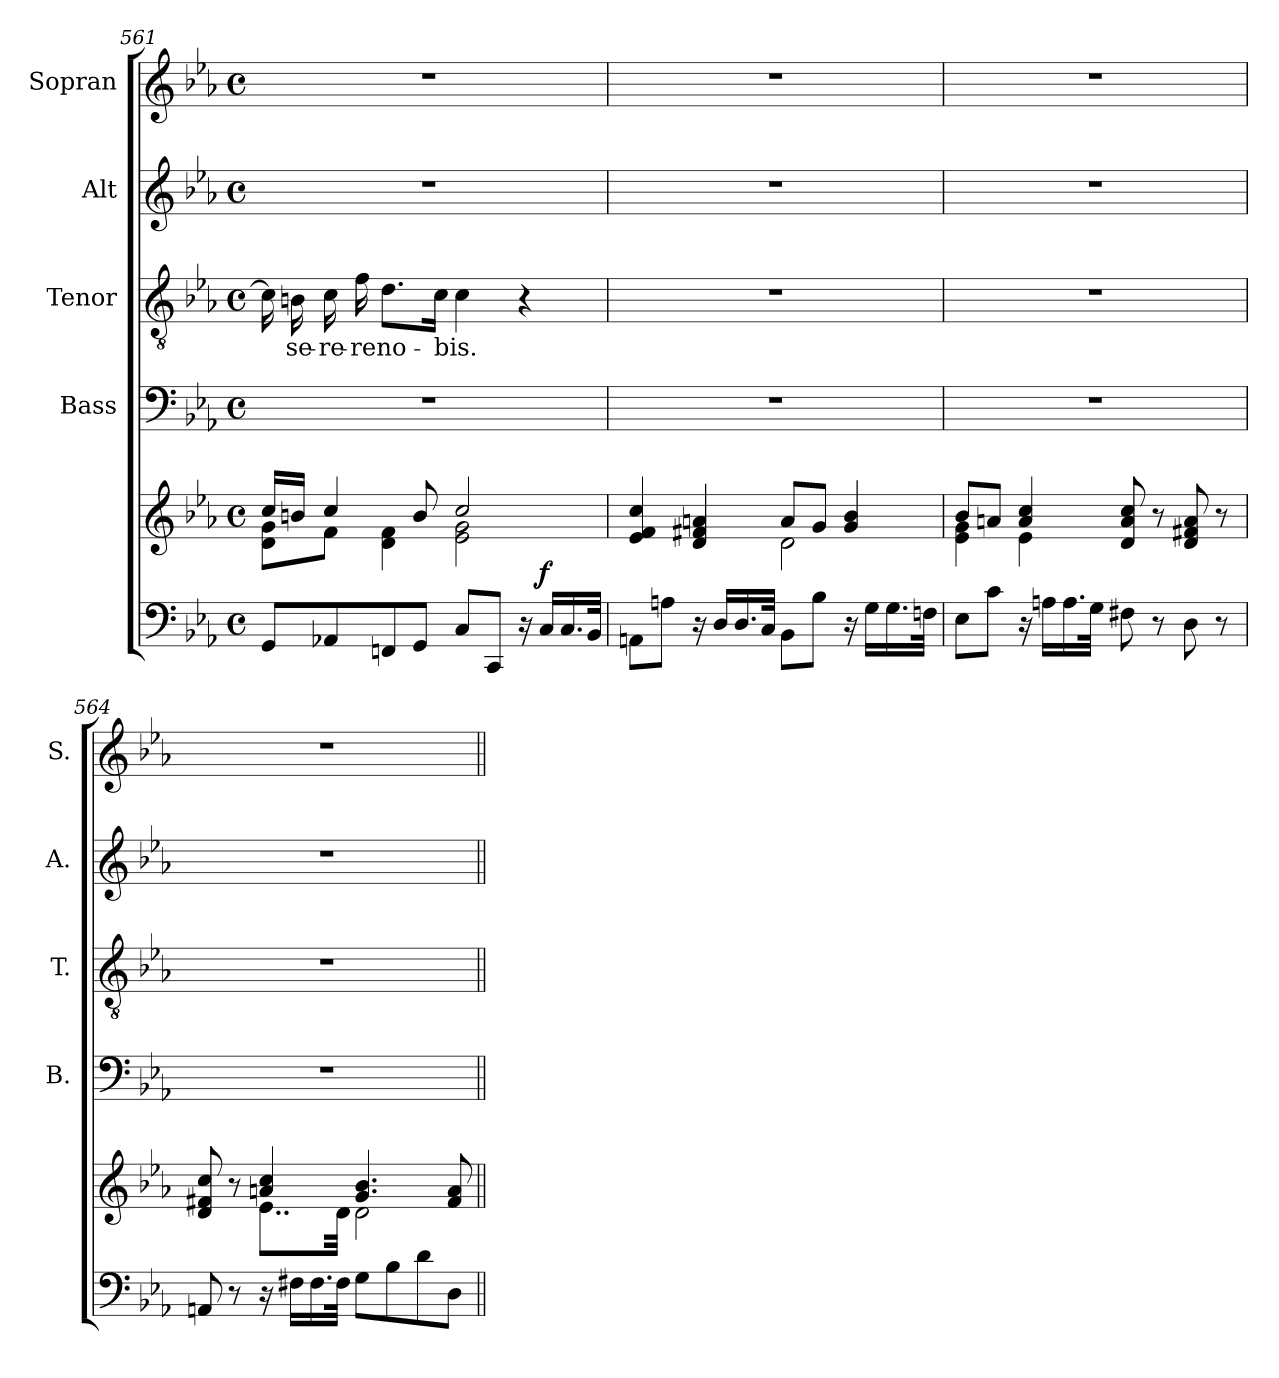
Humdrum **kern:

**kern	**kern	**dynam	**kern	**kern	**text	**kern	**kern
*part5	*part5	*part5	*part4	*part3	*part3	*part2	*part1
*staff6	*staff5	*staff5/6	*staff4	*staff3	*staff3	*staff2	*staff1
*	*	*	*I"Bass	*I"Tenor	*	*I"Alt	*I"Sopran
*	*	*	*I'B.	*I'T.	*	*I'A.	*I'S.
*clefF4	*clefG2	*	*clefF4	*clefGv2	*	*clefG2	*clefG2
*k[b-e-a-]	*k[b-e-a-]	*	*k[b-e-a-]	*k[b-e-a-]	*	*k[b-e-a-]	*k[b-e-a-]
*E-:	*E-:	*	*E-:	*E-:	*	*E-:	*E-:
*M4/4	*M4/4	*	*M4/4	*M4/4	*	*M4/4	*M4/4
*met(c)	*met(c)	*	*met(c)	*met(c)	*	*met(c)	*met(c)
=561	=561	=561	=561	=561	=561	=561	=561
*	*^	*	*	*	*	*	*
8GG/L	16cc/LL	8d\ 8g\L	.	1r	16c\]	.	1r	1r
!	!	!	!	!	!	!LO:LY:b	!	!
.	16bn/JJ	.	.	.	16Bn\	-se-	.	.
!	!	!	!	!	!	!LO:LY:b	!	!
8AA-X/	4cc/	8f\J	.	.	16c\	-re-	.	.
!	!	!	!	!	!	!LO:LY:b	!	!
.	.	.	.	.	16f\	-re	.	.
!	!	!	!	!	!	!LO:LY:b	!	!
8FFn/	.	4d\ 4f\	.	.	8.d\L	no-	.	.
8GG/J	8b/	.	.	.	.	.	.	.
.	.	.	.	.	16c\Jk	.	.	.
!	!	!	!	!	!	!LO:LY:b	!	!
8C/L	2cc/	2e-\ 2g\	.	.	4c\	-bis.	.	.
8CC/J	.	.	.	.	.	.	.	.
16r	.	.	.	.	4r	.	.	.
!	!	!	!LO:DY:a=2	!	!	!	!	!
16C/LL	.	.	f	.	.	.	.	.
16.C/	.	.	.	.	.	.	.	.
32BB-/JJk	.	.	.	.	.	.	.	.
!!LO:LB:g=z
=562	=562	=562	=562	=562	=562	=562	=562	=562
8AAn\L	4e-/ 4f/ 4cc/	2ryy	.	1r	1r	.	1r	1r
8An\J	.	.	.	.	.	.	.	.
16r	4d/ 4f#X/ 4an/	.	.	.	.	.	.	.
16D/LL	.	.	.	.	.	.	.	.
16.D/	.	.	.	.	.	.	.	.
32C/JJk	.	.	.	.	.	.	.	.
8BB-\L	8a/L	2d\	.	.	.	.	.	.
8B-\J	8g/J	.	.	.	.	.	.	.
16r	4g/ 4b-/	.	.	.	.	.	.	.
16G\LL	.	.	.	.	.	.	.	.
16.G\	.	.	.	.	.	.	.	.
32Fn\JJk	.	.	.	.	.	.	.	.
=563	=563	=563	=563	=563	=563	=563	=563	=563
8E-\L	8b-/L	4e-\ 4g\	.	1r	1r	.	1r	1r
8c\J	8an/J	.	.	.	.	.	.	.
16r	4a/ 4cc/	4e-\	.	.	.	.	.	.
16An\LL	.	.	.	.	.	.	.	.
16.A\	.	.	.	.	.	.	.	.
32G\JJk	.	.	.	.	.	.	.	.
8F#X\	8d/ 8a/ 8cc/	2ryy	.	.	.	.	.	.
8r	8r	.	.	.	.	.	.	.
8D\	8d/ 8f#X/ 8a/	.	.	.	.	.	.	.
8r	8r	.	.	.	.	.	.	.
=564	=564	=564	=564	=564	=564	=564	=564	=564
8AAn/	8d/ 8f#X/ 8cc/	4ryy	.	1r	1r	.	1r	1r
8r	8r	.	.	.	.	.	.	.
16r	4an/ 4cc/	8..e-\L	.	.	.	.	.	.
16F#X\LL	.	.	.	.	.	.	.	.
16.F#\	.	.	.	.	.	.	.	.
32F#\JJk	.	32d\Jkk	.	.	.	.	.	.
8G\L	4.g/ 4.b-/	2d\	.	.	.	.	.	.
8B-\	.	.	.	.	.	.	.	.
8d\	.	.	.	.	.	.	.	.
8D\J	8f#/ 8a/	.	.	.	.	.	.	.
*	*v	*v	*	*	*	*	*	*
=||	=||	=||	=||	=||	=||	=||	=||
*-	*-	*-	*-	*-	*-	*-	*-
